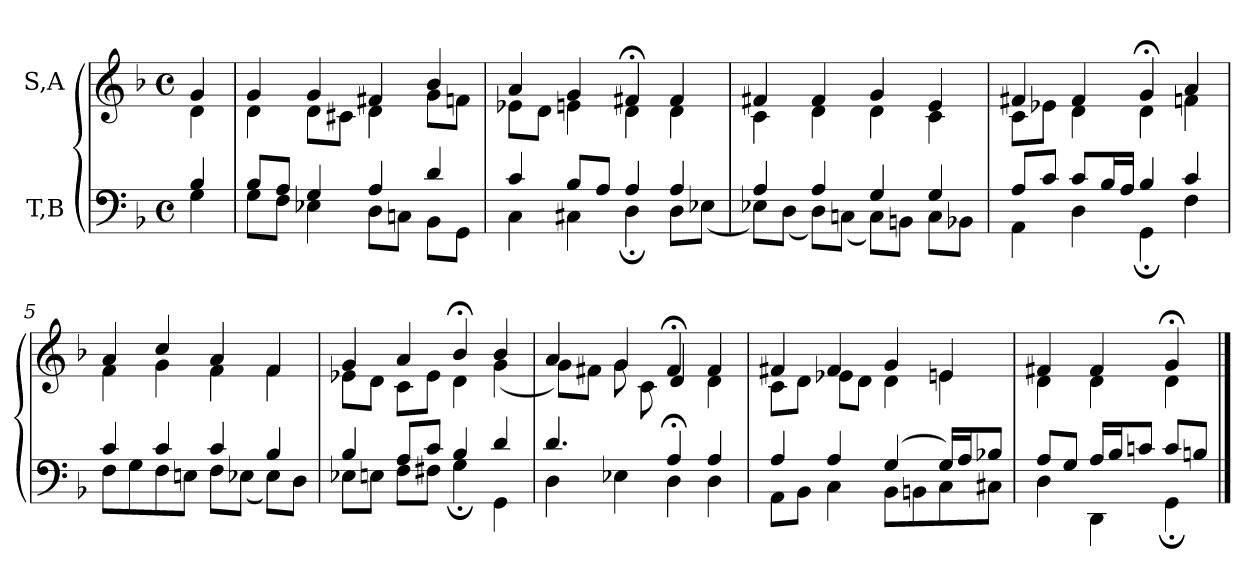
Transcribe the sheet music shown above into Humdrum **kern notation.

**kern	**kern
*part2	*part1
*staff2	*staff1
*I"T,B	*I"S,A
*clefF4	*clefG2
*k[b-]	*k[b-]
*M4/4	*M4/4
*met(c)	*met(c)
=	=
*^	*^
4B-	4G	4g	4d
=1	=1	=1	=1
8B-L	8GL	4g	4d
8AJ	8FJ	.	.
4G	4E-X	4g	8dL
.	.	.	8c#XJ
4A	8DL	4f#X	4d
.	8CnJ	.	.
4d	8BB-L	4b-	8gL
.	8GGJ	.	8fnJ
=2	=2	=2	=2
4c	4C	4a	8e-XL
.	.	.	8dJ
8B-L	4C#X	4g	4en
8AJ	.	.	.
4A	4D;	4f#X;<	4d
4A	8DL	4f#	4d
.	(<8E-XJ	.	.
=3	=3	=3	=3
4A	8E-XL)	4f#X	4c
.	(<8DJ	.	.
4A	8DL)	4f#	4d
.	(<8CnJ	.	.
4G	8CL)	4g	4d
.	8BBnJ	.	.
4G	8CL	4e	4c
.	8BB-XJ	.	.
=4	=4	=4	=4
8AL	4AA	4f#X	8cL
8cJ	.	.	8e-XJ
8cL	4D	4f#	4d
16B-L	.	.	.
16AJJ	.	.	.
4B-	4GG;	4g;<	4d
4c	4F	4a	4fn
=5	=5	=5	=5
4c	8FL	4a	4f
.	8G	.	.
4c	8F	4cc	4g
.	8EnJ	.	.
4c	8FL	4a	4f
.	(<8E-XJ	.	.
4B-	8E-L)	4f	4f
.	8DJ	.	.
=6	=6	=6	=6
4B-	8E-XL	4g	8e-XL
.	8EnJ	.	8dJ
8AL	8FL	4a	8cL
8cJ	8F#XJ	.	8e-J
4B-	4G;	4b-;<	4d
4d	4GG	4b-	(<4g
=7	=7	=7	=7
*^	*^	*^	*^
*	*	*^	*	*	*	*^	*
4.ryy	2ryy	4.d	4D	2ryy	4a	8gL)	2ryy	4.ryy	2ryy
.	.	.	.	.	.	8f#XJ	.	.	.
.	.	.	4E-X	.	4g	8gL	.	.	.
8GJ	.	8ryy	.	.	.	8ryy	.	8c	.
2ryy	4ryy	4ryy	4D;	4A	4f#;<	4ryy	4d	2ryy	4ryy
.	4ryy	4A	4D	4ryy	4f#	4d	4ryy	.	4ryy
*	*v	*v	*v	*v	*	*	*	*	*
*	*	*	*v	*v	*v	*v
=8	=8	=8	=8
4A	8AAL	4f#X	8cL
.	8BB-J	.	8dJ
4A	4C	4f#	8e-XL
.	.	.	8dJ
(>4G	8BB-L	4g	4d
.	8BBn	.	.
16GLL)	8C	4en	4e
16AJ	.	.	.
8B-XJ	8C#XJ	.	.
=336	=336	=336	=336
8AL	4D	4f#X	4d
8GJ	.	.	.
16ALL	4DD	4f#	4d
16B-J	.	.	.
8cnJ	.	.	.
8cL	4GG;	4g;<	4d
8BnJ	.	.	.
*v	*v	*	*
*	*v	*v
==	==
*-	*-
